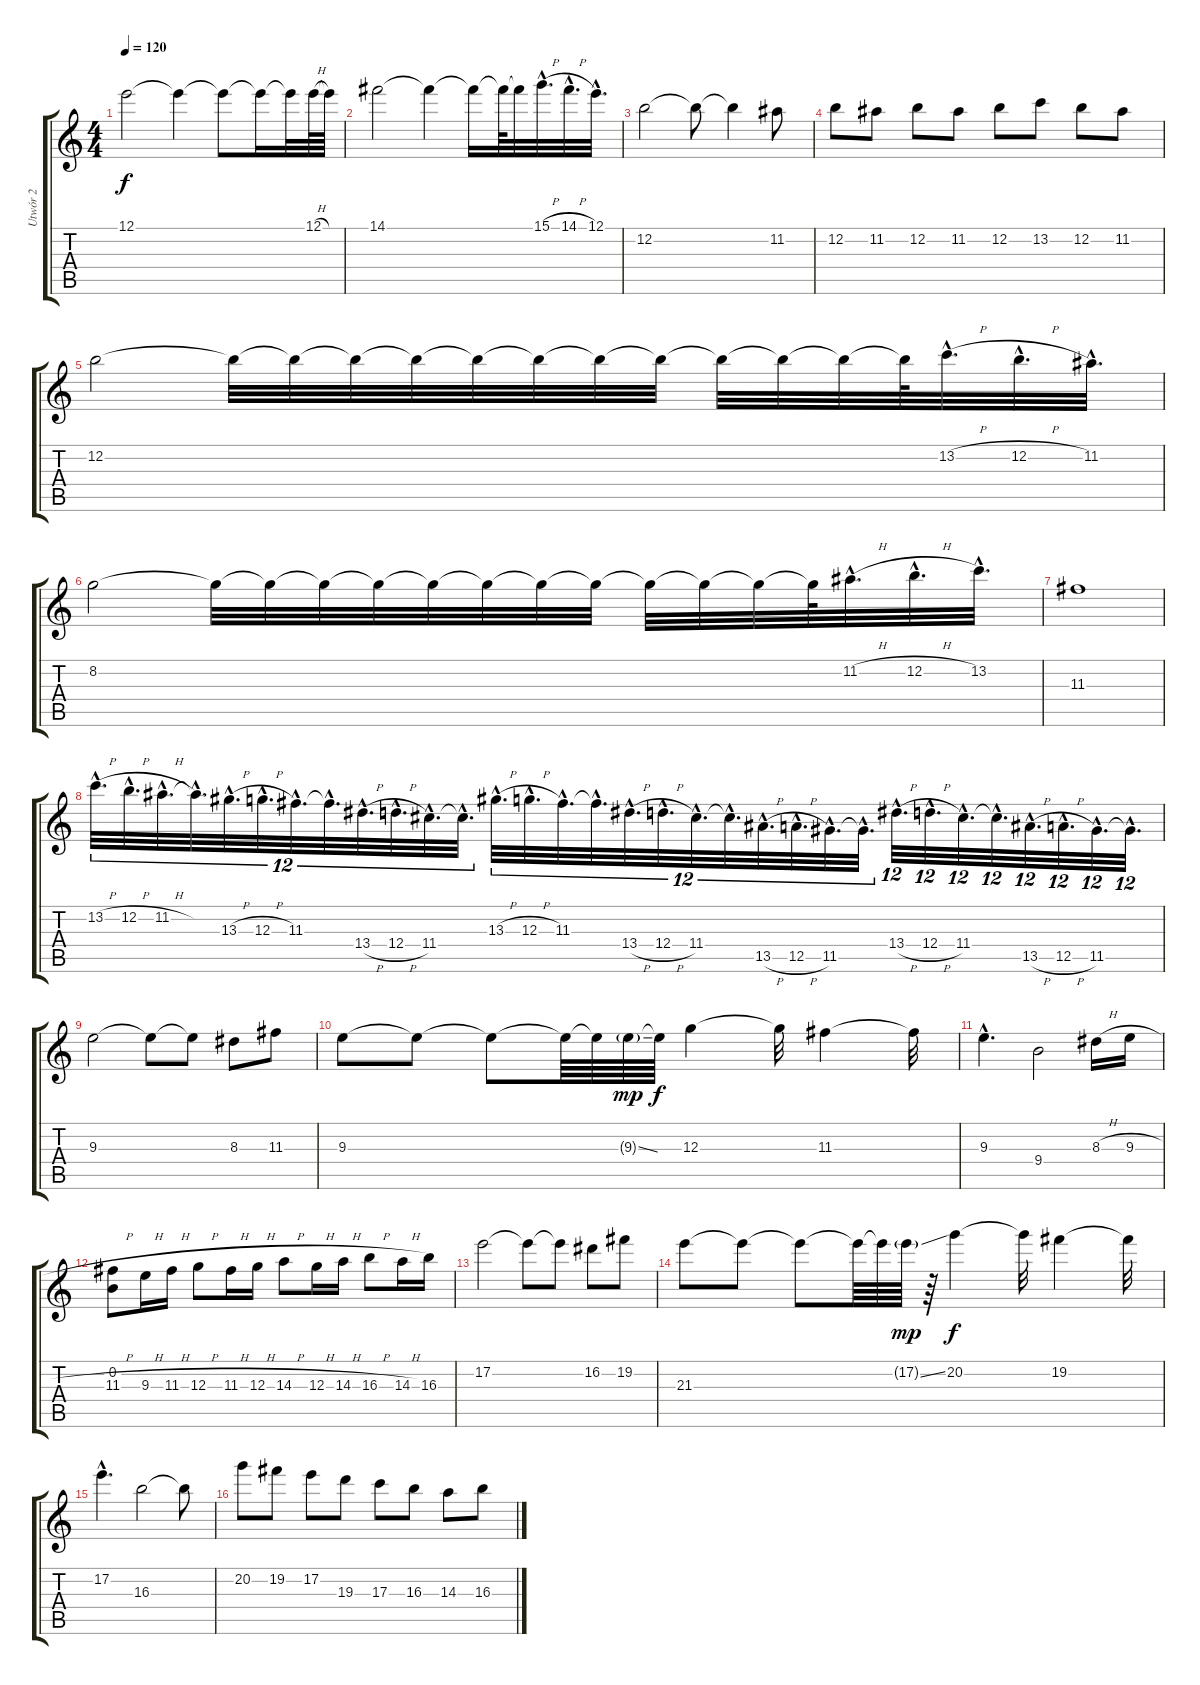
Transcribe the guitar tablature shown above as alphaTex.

\track ("Utwór 2" "Utwór 2") {instrument overdrivenguitar}
\staff {score tabs}
\tuning (E4 B3 G3 D3 A2 E2) {hide}
\ts (4 4)
\tempo 120
\clef g2
\ks c
12.1.2{dy f instrument overdrivenguitar} 12.1{t}.4 12.1{t}.8 12.1{t}.16 12.1{t}.32 12.1{h}.64 12.1{t}.64 |
14.1.2 14.1{t}.4 14.1{t}.16 14.1{t}.64 14.1{t}.32 15.1{h hac}.32{d} 14.1{h hac}.32{d} 12.1{hac}.32{d} |
12.2.2 12.2{t}.8 12.2{t}.4 11.2.8 |
12.2.8 11.2.8 12.2.8 11.2.8 12.2.8 13.2.8 12.2.8 11.2.8 |
12.2.2 12.2{t}.32 12.2{t}.32 12.2{t}.32 12.2{t}.32 12.2{t}.32 12.2{t}.32 12.2{t}.32 12.2{t}.32 12.2{t}.32 12.2{t}.32 12.2{t}.32 12.2{t}.64 13.2{h hac}.32{d} 12.2{h hac}.32{d} 11.2{hac}.32{d} |
8.2.2 8.2{t}.32 8.2{t}.32 8.2{t}.32 8.2{t}.32 8.2{t}.32 8.2{t}.32 8.2{t}.32 8.2{t}.32 8.2{t}.32 8.2{t}.32 8.2{t}.32 8.2{t}.64 11.2{h hac}.32{d} 12.2{h hac}.32{d} 13.2{hac}.32{d} |
11.3.1 |
13.2{h hac}.32{d tu (12 8)} 12.2{h hac}.32{d tu (12 8)} 11.2{h hac}.32{d tu (12 8)} 11.2{hac t}.32{d tu (12 8)} 13.3{h hac}.32{d tu (12 8)} 12.3{h hac}.32{d tu (12 8)} 11.3{hac}.32{d tu (12 8)} 11.3{hac t}.32{d tu (12 8)} 13.4{h hac}.32{d tu (12 8)} 12.4{h hac}.32{d tu (12 8)} 11.4{hac}.32{d tu (12 8)} 11.4{hac t}.32{d tu (12 8)} 13.3{h hac}.32{d tu (12 8)} 12.3{h hac}.32{d tu (12 8)} 11.3{hac}.32{d tu (12 8)} 11.3{hac t}.32{d tu (12 8)} 13.4{h hac}.32{d tu (12 8)} 12.4{h hac}.32{d tu (12 8)} 11.4{hac}.32{d tu (12 8)} 11.4{hac t}.32{d tu (12 8)} 13.5{h hac}.32{d tu (12 8)} 12.5{h hac}.32{d tu (12 8)} 11.5{hac}.32{d tu (12 8)} 11.5{hac t}.32{d tu (12 8)} 13.4{h hac}.32{d tu (12 8)} 12.4{h hac}.32{d tu (12 8)} 11.4{hac}.32{d tu (12 8)} 11.4{hac t}.32{d tu (12 8)} 13.5{h hac}.32{d tu (12 8)} 12.5{h hac}.32{d tu (12 8)} 11.5{hac}.32{d tu (12 8)} 11.5{hac t}.32{d tu (12 8)} |
9.3.2 9.3{t}.8 9.3{t}.8 8.3.8 11.3.8 |
9.3.8 9.3{t}.8 9.3{t}.8 9.3{t}.64 9.3{t}.64 9.3{ss g}.64{dy mp} 9.3{t}.64{dy f} 12.3.4 12.3{t}.32 11.3.4 11.3{t}.32 |
9.3{hac}.4{d} 9.4.2 8.3{h}.16 9.3{h}.16 |
(0.2 11.3{h}).8 9.3{h}.16 11.3{h}.16 12.3{h}.8 11.3{h}.16 12.3{h}.16 14.3{h}.8 12.3{h}.16 14.3{h}.16 16.3{h}.8 14.3{h}.16 16.3.16 |
17.2.2 17.2{t}.8 17.2{t}.8 16.2.8 19.2.8 |
21.3.8 21.3{t}.8 21.3{t}.8 21.3{t}.64 21.3{t}.64 17.2{ss g}.64{dy mp} r.64 20.2.4{dy f} 20.2{t}.32 19.2.4 19.2{t}.32 |
17.2{hac}.4{d} 16.3.2 16.3{t}.8 |
20.2.8 19.2.8 17.2.8 19.3.8 17.3.8 16.3.8 14.3.8 16.3.8
